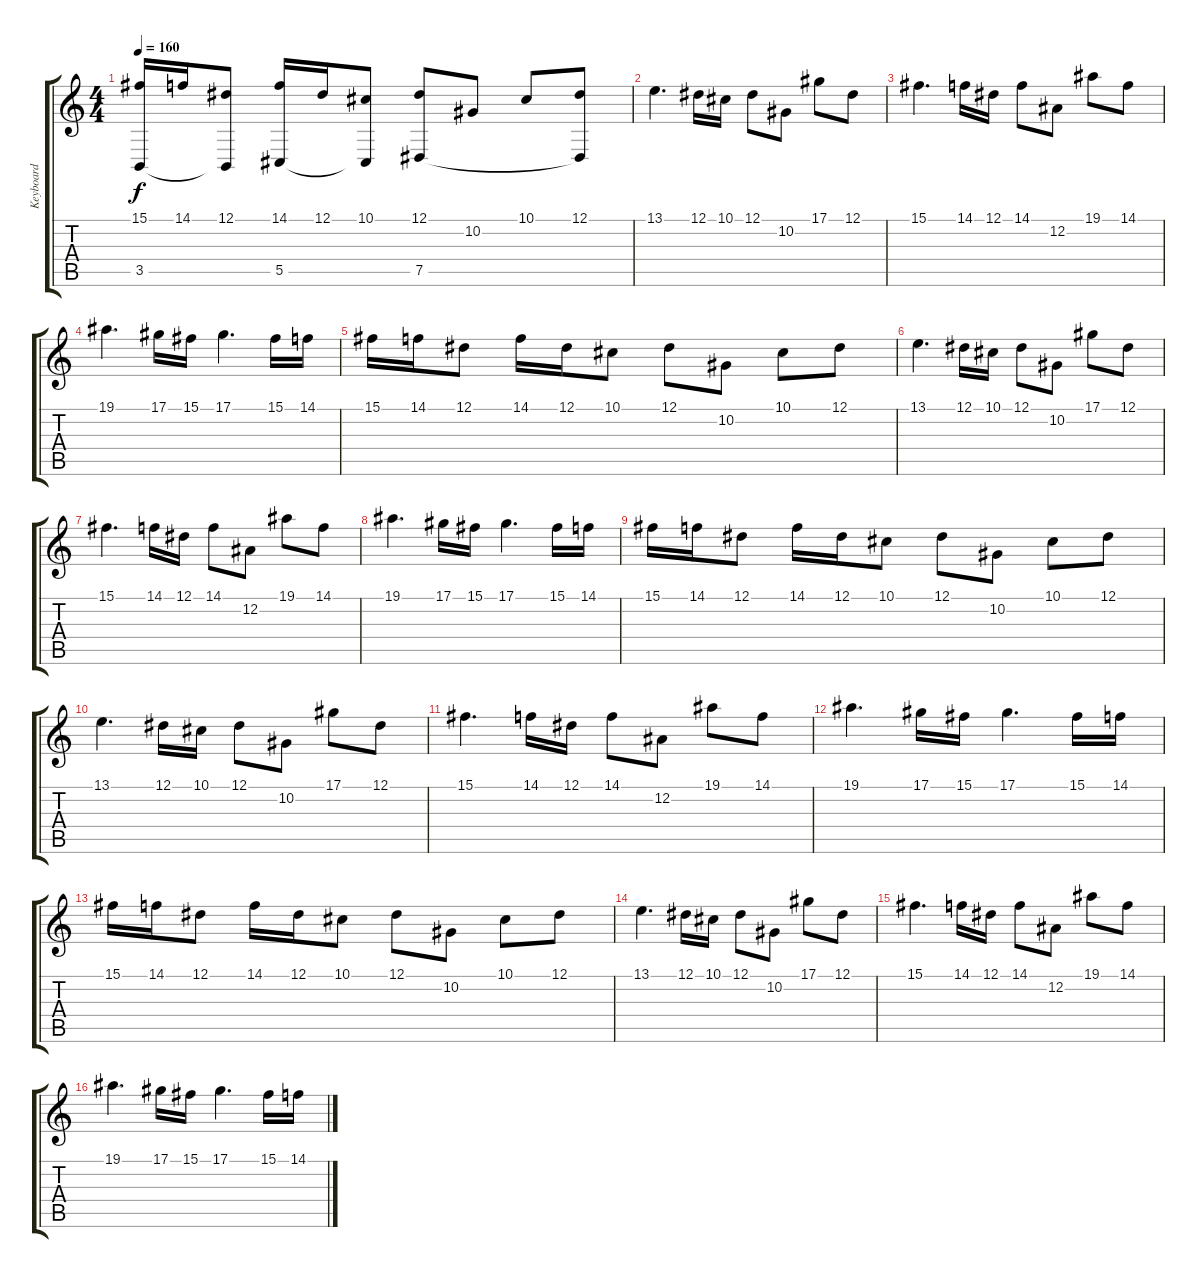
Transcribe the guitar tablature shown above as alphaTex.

\track ("Keyboard" "Keyboard") {instrument stringensemble1}
\staff {score tabs}
\tuning (Eb4 Bb3 Gb3 Db3 Ab2 Eb2) {hide}
\ts (4 4)
\tempo 160
\clef g2
\ks c
(15.1 3.5).16{dy f} 14.1.16 (12.1 3.5{t}).8 (14.1 5.5).16 12.1.16 (10.1 5.5{t}).8 (12.1 7.5).8 10.2.8 10.1.8 (12.1 7.5{t}).8 |
13.1.4{d} 12.1.16 10.1.16 12.1.8 10.2.8 17.1.8 12.1.8 |
15.1.4{d} 14.1.16 12.1.16 14.1.8 12.2.8 19.1.8 14.1.8 |
19.1.4{d} 17.1.16 15.1.16 17.1.4{d} 15.1.16 14.1.16 |
15.1.16 14.1.16 12.1.8 14.1.16 12.1.16 10.1.8 12.1.8 10.2.8 10.1.8 12.1.8 |
13.1.4{d} 12.1.16 10.1.16 12.1.8 10.2.8 17.1.8 12.1.8 |
15.1.4{d} 14.1.16 12.1.16 14.1.8 12.2.8 19.1.8 14.1.8 |
19.1.4{d} 17.1.16 15.1.16 17.1.4{d} 15.1.16 14.1.16 |
15.1.16 14.1.16 12.1.8 14.1.16 12.1.16 10.1.8 12.1.8 10.2.8 10.1.8 12.1.8 |
13.1.4{d} 12.1.16 10.1.16 12.1.8 10.2.8 17.1.8 12.1.8 |
15.1.4{d} 14.1.16 12.1.16 14.1.8 12.2.8 19.1.8 14.1.8 |
19.1.4{d} 17.1.16 15.1.16 17.1.4{d} 15.1.16 14.1.16 |
15.1.16 14.1.16 12.1.8 14.1.16 12.1.16 10.1.8 12.1.8 10.2.8 10.1.8 12.1.8 |
13.1.4{d} 12.1.16 10.1.16 12.1.8 10.2.8 17.1.8 12.1.8 |
15.1.4{d} 14.1.16 12.1.16 14.1.8 12.2.8 19.1.8 14.1.8 |
19.1.4{d} 17.1.16 15.1.16 17.1.4{d} 15.1.16 14.1.16
